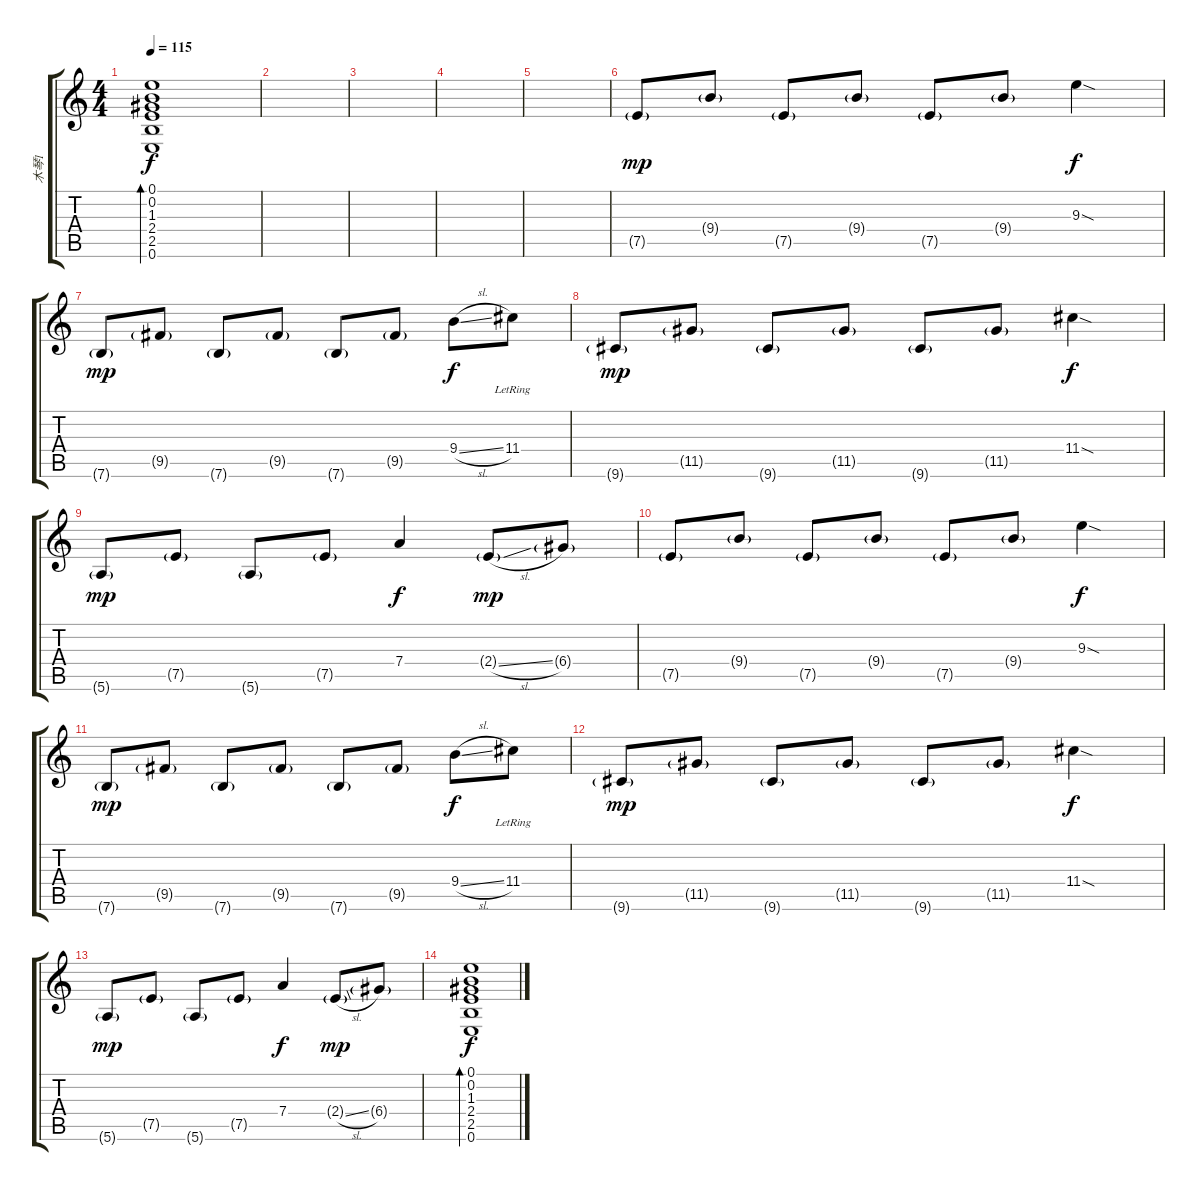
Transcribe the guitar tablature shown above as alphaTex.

\track ("木琴1" "木琴1") {instrument acousticguitarnylon}
\staff {score tabs}
\tuning (E4 B3 G3 D3 A2 E2) {hide}
\ts (4 4)
\tempo 115
\clef g2
\ks c
(0.1 0.2 1.3 2.4 2.5 0.6).1{bd 480 dy f} |
|
|
|
|
7.5{g}.8{dy mp} 9.4{g}.8 7.5{g}.8 9.4{g}.8 7.5{g}.8 9.4{g}.8 9.3{sod}.4{dy f} |
7.6{g}.8{dy mp} 9.5{g}.8 7.6{g}.8 9.5{g}.8 7.6{g}.8 9.5{g}.8 9.4{sl}.8{dy f} 11.4{lr}.8 |
9.6{g}.8{dy mp} 11.5{g}.8 9.6{g}.8 11.5{g}.8 9.6{g}.8 11.5{g}.8 11.4{sod}.4{dy f} |
5.6{g}.8{dy mp} 7.5{g}.8 5.6{g}.8 7.5{g}.8 7.4.4{dy f} 2.4{sl g}.8{dy mp} 6.4{g}.8 |
7.5{g}.8 9.4{g}.8 7.5{g}.8 9.4{g}.8 7.5{g}.8 9.4{g}.8 9.3{sod}.4{dy f} |
7.6{g}.8{dy mp} 9.5{g}.8 7.6{g}.8 9.5{g}.8 7.6{g}.8 9.5{g}.8 9.4{sl}.8{dy f} 11.4{lr}.8 |
9.6{g}.8{dy mp} 11.5{g}.8 9.6{g}.8 11.5{g}.8 9.6{g}.8 11.5{g}.8 11.4{sod}.4{dy f} |
5.6{g}.8{dy mp} 7.5{g}.8 5.6{g}.8 7.5{g}.8 7.4.4{dy f} 2.4{sl g}.8{dy mp} 6.4{g}.8 |
(0.1 0.2 1.3 2.4 2.5 0.6).1{bd 480 dy f}
